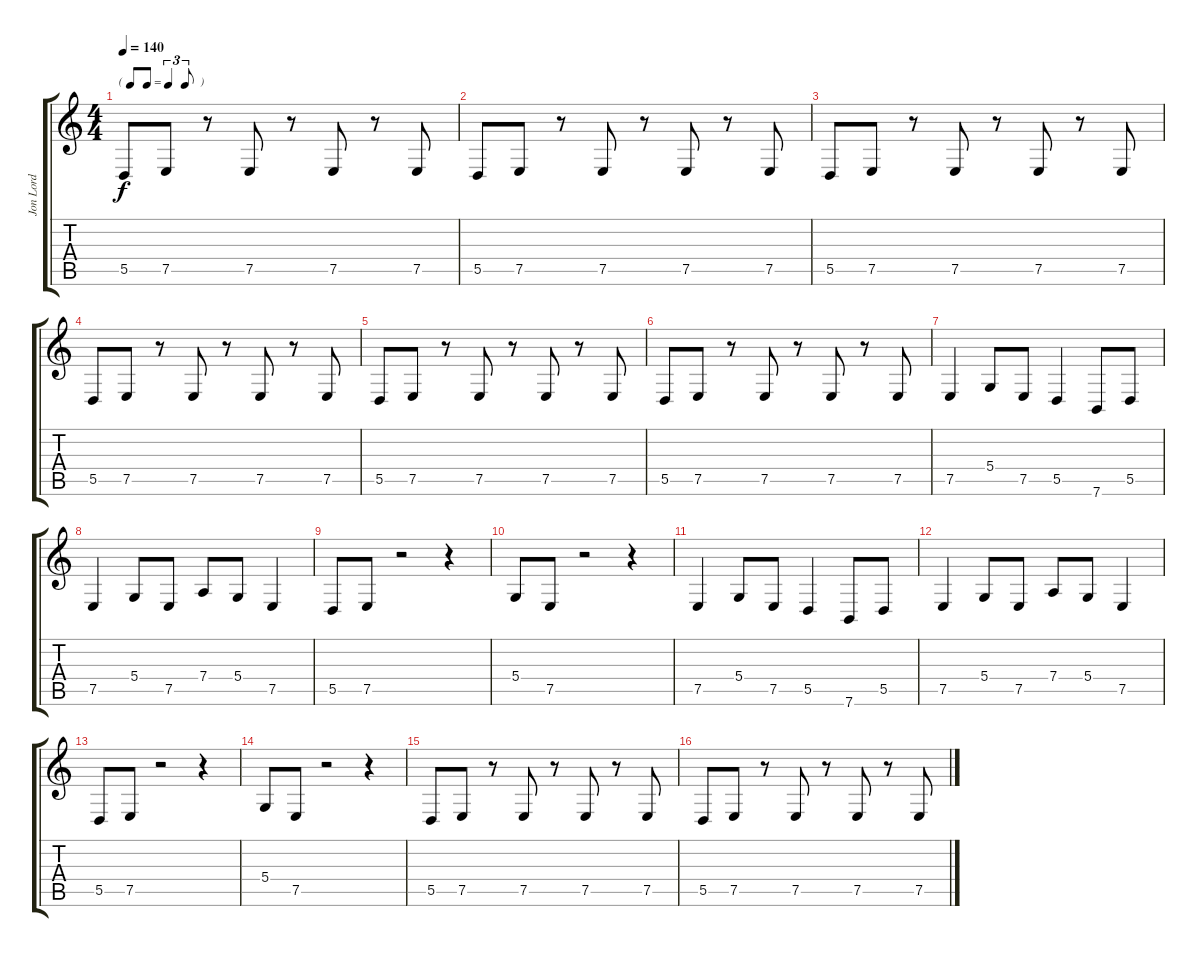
\track ("Jon Lord" "Jon Lord") {instrument drawbarorgan}
\staff {score tabs}
\tuning (E4 B3 G3 D3 A2 E2) {hide}
\ts (4 4)
\tf triplet8th
\tempo 140
\clef g2
\ks c
5.5.8{dy f} 7.5.8 r.8 7.5.8 r.8 7.5.8 r.8 7.5.8 |
5.5.8 7.5.8 r.8 7.5.8 r.8 7.5.8 r.8 7.5.8 |
5.5.8 7.5.8 r.8 7.5.8 r.8 7.5.8 r.8 7.5.8 |
5.5.8 7.5.8 r.8 7.5.8 r.8 7.5.8 r.8 7.5.8 |
5.5.8 7.5.8 r.8 7.5.8 r.8 7.5.8 r.8 7.5.8 |
5.5.8 7.5.8 r.8 7.5.8 r.8 7.5.8 r.8 7.5.8 |
7.5.4 5.4.8 7.5.8 5.5.4 7.6.8 5.5.8 |
7.5.4 5.4.8 7.5.8 7.4.8 5.4.8 7.5.4 |
5.5.8 7.5.8 r.2 r.4 |
5.4.8 7.5.8 r.2 r.4 |
7.5.4 5.4.8 7.5.8 5.5.4 7.6.8 5.5.8 |
7.5.4 5.4.8 7.5.8 7.4.8 5.4.8 7.5.4 |
5.5.8 7.5.8 r.2 r.4 |
5.4.8 7.5.8 r.2 r.4 |
5.5.8 7.5.8 r.8 7.5.8 r.8 7.5.8 r.8 7.5.8 |
5.5.8 7.5.8 r.8 7.5.8 r.8 7.5.8 r.8 7.5.8
